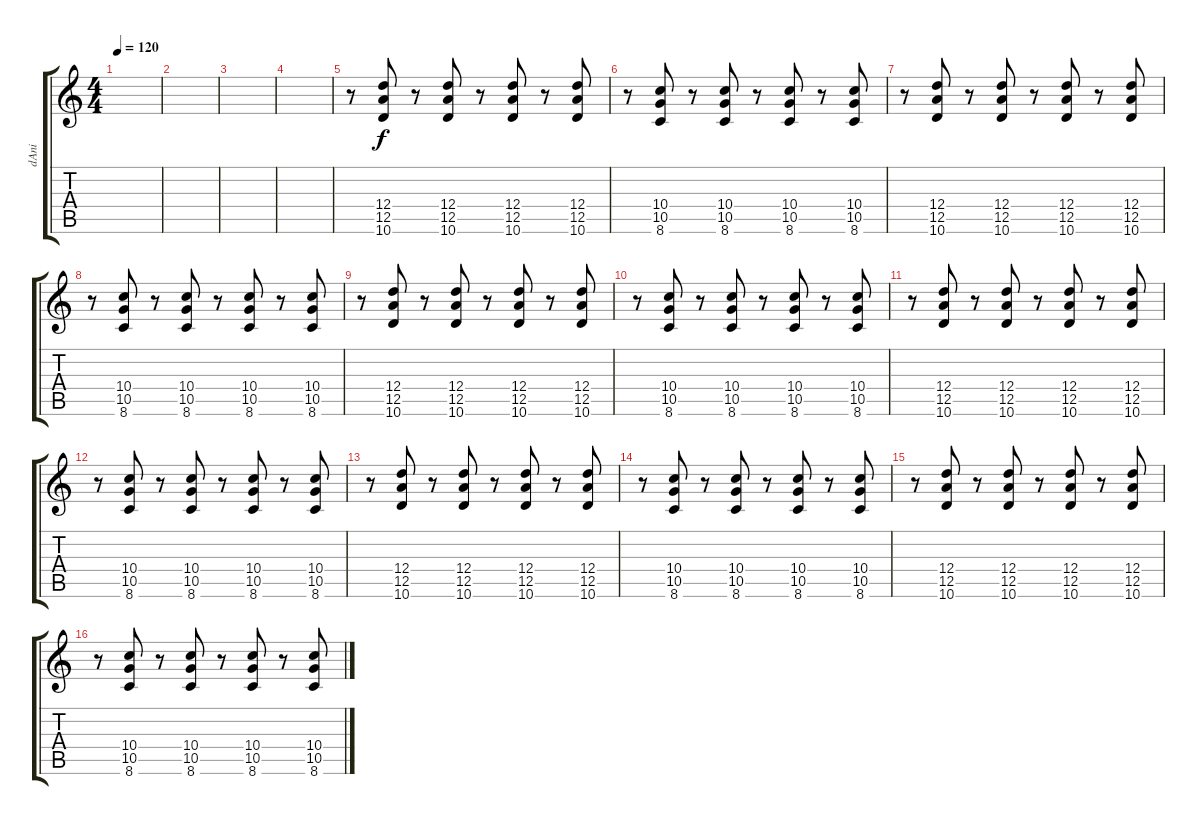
\track ("dAni" "dAni") {instrument distortionguitar}
\staff {score tabs}
\tuning (E4 B3 G3 D3 A2 E2) {hide}
\ts (4 4)
\tempo 120
\clef g2
\ks c
|
|
|
|
r.8 (12.4 12.5 10.6).8 r.8 (12.4 12.5 10.6).8 r.8 (12.4 12.5 10.6).8 r.8 (12.4 12.5 10.6).8 |
r.8 (10.4 10.5 8.6).8 r.8 (10.4 10.5 8.6).8 r.8 (10.4 10.5 8.6).8 r.8 (10.4 10.5 8.6).8 |
r.8 (12.4 12.5 10.6).8 r.8 (12.4 12.5 10.6).8 r.8 (12.4 12.5 10.6).8 r.8 (12.4 12.5 10.6).8 |
r.8 (10.4 10.5 8.6).8 r.8 (10.4 10.5 8.6).8 r.8 (10.4 10.5 8.6).8 r.8 (10.4 10.5 8.6).8 |
r.8 (12.4 12.5 10.6).8 r.8 (12.4 12.5 10.6).8 r.8 (12.4 12.5 10.6).8 r.8 (12.4 12.5 10.6).8 |
r.8 (10.4 10.5 8.6).8 r.8 (10.4 10.5 8.6).8 r.8 (10.4 10.5 8.6).8 r.8 (10.4 10.5 8.6).8 |
r.8 (12.4 12.5 10.6).8 r.8 (12.4 12.5 10.6).8 r.8 (12.4 12.5 10.6).8 r.8 (12.4 12.5 10.6).8 |
r.8 (10.4 10.5 8.6).8 r.8 (10.4 10.5 8.6).8 r.8 (10.4 10.5 8.6).8 r.8 (10.4 10.5 8.6).8 |
r.8 (12.4 12.5 10.6).8 r.8 (12.4 12.5 10.6).8 r.8 (12.4 12.5 10.6).8 r.8 (12.4 12.5 10.6).8 |
r.8 (10.4 10.5 8.6).8 r.8 (10.4 10.5 8.6).8 r.8 (10.4 10.5 8.6).8 r.8 (10.4 10.5 8.6).8 |
r.8 (12.4 12.5 10.6).8 r.8 (12.4 12.5 10.6).8 r.8 (12.4 12.5 10.6).8 r.8 (12.4 12.5 10.6).8 |
r.8 (10.4 10.5 8.6).8 r.8 (10.4 10.5 8.6).8 r.8 (10.4 10.5 8.6).8 r.8 (10.4 10.5 8.6).8
